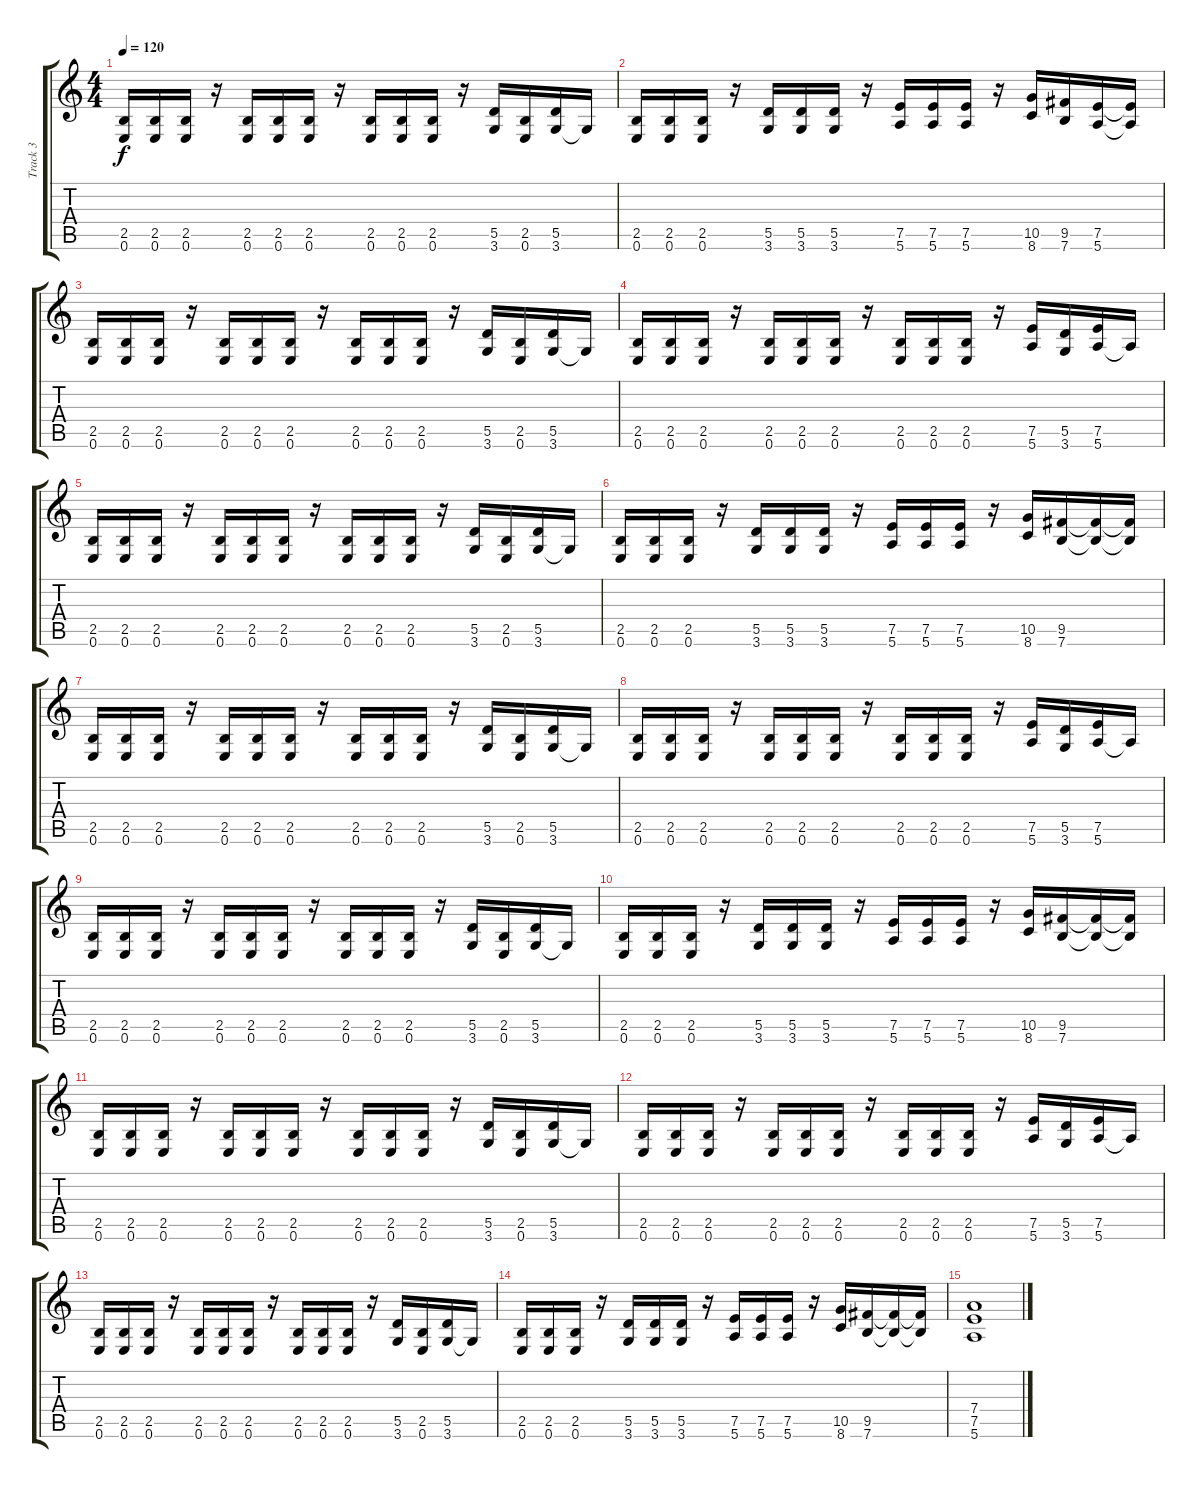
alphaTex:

\track ("Track 3" "Track 3") {instrument distortionguitar}
\staff {score tabs}
\tuning (E4 B3 G3 D3 A2 E2) {hide}
\ts (4 4)
\tempo 120
\clef g2
\ks c
(2.5 0.6).16{dy f} (2.5 0.6).16 (2.5 0.6).16 r.16 (2.5 0.6).16 (2.5 0.6).16 (2.5 0.6).16 r.16 (2.5 0.6).16 (2.5 0.6).16 (2.5 0.6).16 r.16 (5.5 3.6).16 (2.5 0.6).16 (5.5 3.6).16 3.6{t}.16 |
(2.5 0.6).16 (2.5 0.6).16 (2.5 0.6).16 r.16 (5.5 3.6).16 (5.5 3.6).16 (5.5 3.6).16 r.16 (7.5 5.6).16 (7.5 5.6).16 (7.5 5.6).16 r.16 (10.5 8.6).16 (9.5 7.6).16 (7.5 5.6).16 (7.5{t} 5.6{t}).16 |
(2.5 0.6).16 (2.5 0.6).16 (2.5 0.6).16 r.16 (2.5 0.6).16 (2.5 0.6).16 (2.5 0.6).16 r.16 (2.5 0.6).16 (2.5 0.6).16 (2.5 0.6).16 r.16 (5.5 3.6).16 (2.5 0.6).16 (5.5 3.6).16 3.6{t}.16 |
(2.5 0.6).16 (2.5 0.6).16 (2.5 0.6).16 r.16 (2.5 0.6).16 (2.5 0.6).16 (2.5 0.6).16 r.16 (2.5 0.6).16 (2.5 0.6).16 (2.5 0.6).16 r.16 (7.5 5.6).16 (5.5 3.6).16 (7.5 5.6).16 5.6{t}.16 |
(2.5 0.6).16 (2.5 0.6).16 (2.5 0.6).16 r.16 (2.5 0.6).16 (2.5 0.6).16 (2.5 0.6).16 r.16 (2.5 0.6).16 (2.5 0.6).16 (2.5 0.6).16 r.16 (5.5 3.6).16 (2.5 0.6).16 (5.5 3.6).16 3.6{t}.16 |
(2.5 0.6).16 (2.5 0.6).16 (2.5 0.6).16 r.16 (5.5 3.6).16 (5.5 3.6).16 (5.5 3.6).16 r.16 (7.5 5.6).16 (7.5 5.6).16 (7.5 5.6).16 r.16 (10.5 8.6).16 (9.5 7.6).16 (9.5{t} 7.6{t}).16 (9.5{t} 7.6{t}).16 |
(2.5 0.6).16 (2.5 0.6).16 (2.5 0.6).16 r.16 (2.5 0.6).16 (2.5 0.6).16 (2.5 0.6).16 r.16 (2.5 0.6).16 (2.5 0.6).16 (2.5 0.6).16 r.16 (5.5 3.6).16 (2.5 0.6).16 (5.5 3.6).16 3.6{t}.16 |
(2.5 0.6).16 (2.5 0.6).16 (2.5 0.6).16 r.16 (2.5 0.6).16 (2.5 0.6).16 (2.5 0.6).16 r.16 (2.5 0.6).16 (2.5 0.6).16 (2.5 0.6).16 r.16 (7.5 5.6).16 (5.5 3.6).16 (7.5 5.6).16 5.6{t}.16 |
(2.5 0.6).16 (2.5 0.6).16 (2.5 0.6).16 r.16 (2.5 0.6).16 (2.5 0.6).16 (2.5 0.6).16 r.16 (2.5 0.6).16 (2.5 0.6).16 (2.5 0.6).16 r.16 (5.5 3.6).16 (2.5 0.6).16 (5.5 3.6).16 3.6{t}.16 |
(2.5 0.6).16 (2.5 0.6).16 (2.5 0.6).16 r.16 (5.5 3.6).16 (5.5 3.6).16 (5.5 3.6).16 r.16 (7.5 5.6).16 (7.5 5.6).16 (7.5 5.6).16 r.16 (10.5 8.6).16 (9.5 7.6).16 (9.5{t} 7.6{t}).16 (9.5{t} 7.6{t}).16 |
(2.5 0.6).16 (2.5 0.6).16 (2.5 0.6).16 r.16 (2.5 0.6).16 (2.5 0.6).16 (2.5 0.6).16 r.16 (2.5 0.6).16 (2.5 0.6).16 (2.5 0.6).16 r.16 (5.5 3.6).16 (2.5 0.6).16 (5.5 3.6).16 3.6{t}.16 |
(2.5 0.6).16 (2.5 0.6).16 (2.5 0.6).16 r.16 (2.5 0.6).16 (2.5 0.6).16 (2.5 0.6).16 r.16 (2.5 0.6).16 (2.5 0.6).16 (2.5 0.6).16 r.16 (7.5 5.6).16 (5.5 3.6).16 (7.5 5.6).16 5.6{t}.16 |
(2.5 0.6).16 (2.5 0.6).16 (2.5 0.6).16 r.16 (2.5 0.6).16 (2.5 0.6).16 (2.5 0.6).16 r.16 (2.5 0.6).16 (2.5 0.6).16 (2.5 0.6).16 r.16 (5.5 3.6).16 (2.5 0.6).16 (5.5 3.6).16 3.6{t}.16 |
(2.5 0.6).16 (2.5 0.6).16 (2.5 0.6).16 r.16 (5.5 3.6).16 (5.5 3.6).16 (5.5 3.6).16 r.16 (7.5 5.6).16 (7.5 5.6).16 (7.5 5.6).16 r.16 (10.5 8.6).16 (9.5 7.6).16 (9.5{t} 7.6{t}).16 (9.5{t} 7.6{t}).16 |
(7.4 7.5 5.6).1
